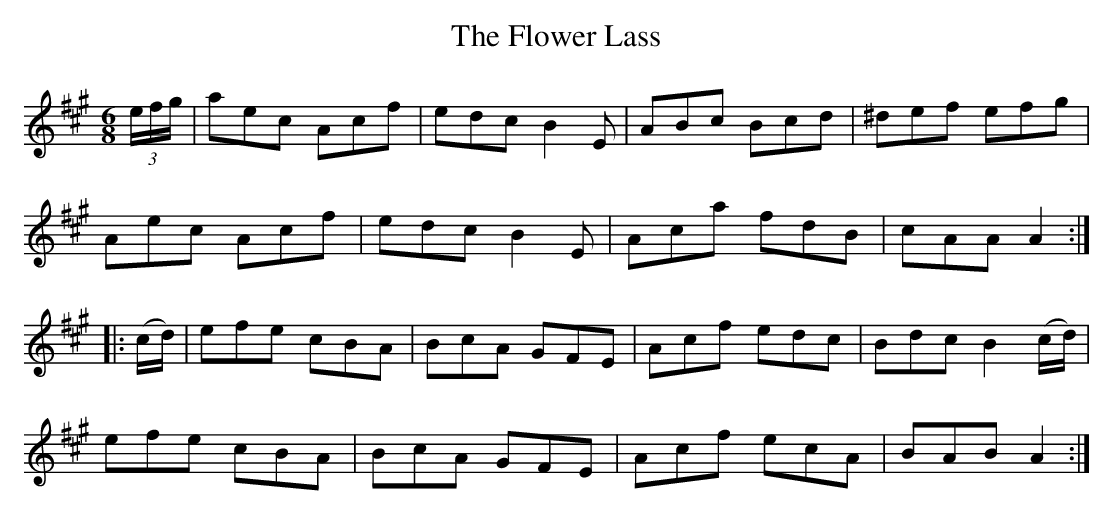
X:1
T:Flower Lass, The
M:6/8
L:1/8
K:A
(3e/f/g/|aec Acf|edc B2E|ABc Bcd|^def efg|
Aec Acf|edc B2E|Aca fdB|cAA A2:|
|:(c/d/)|efe cBA|BcA GFE|Acf edc|Bdc B2 (c/d/)|
efe cBA|BcA GFE|Acf ecA|BAB A2:|]
